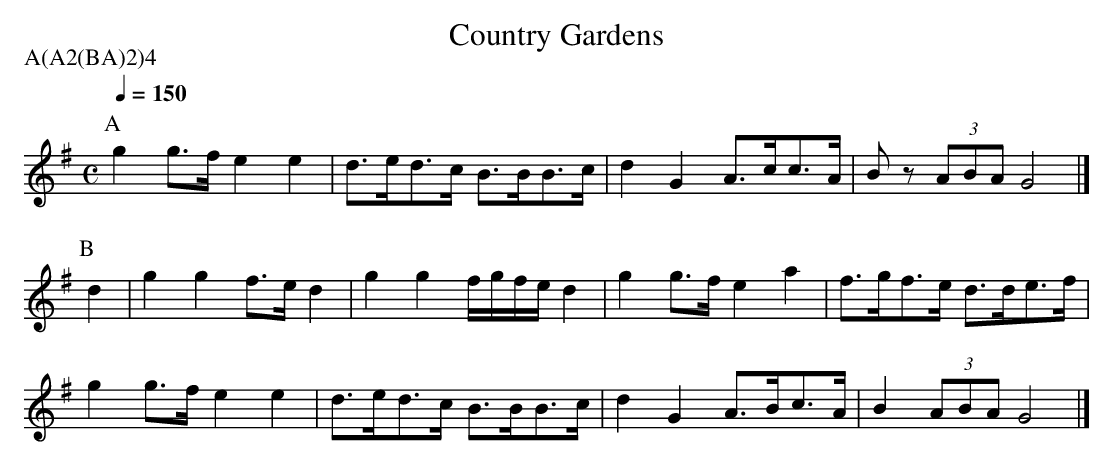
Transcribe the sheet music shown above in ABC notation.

X:1
T: Country Gardens
M: C
L: 1/8
Q: 1/4=150
P: A(A2(BA)2)4
K: G
P: A
g2 g>f e2 e2 | d>ed>c B>BB>c | d2 G2 A>cc>A | B z (3ABA G4 |]
P: B
d2 | g2 g2 f>e d2 | g2 g2 f/g/f/e/ d2 | g2 g>f e2 a2 | f>gf>e d>de>f |
     g2 g>f e2 e2 | d>ed>c B>BB>c | d2 G2 A>Bc>A | B2 (3ABA G4 |]
